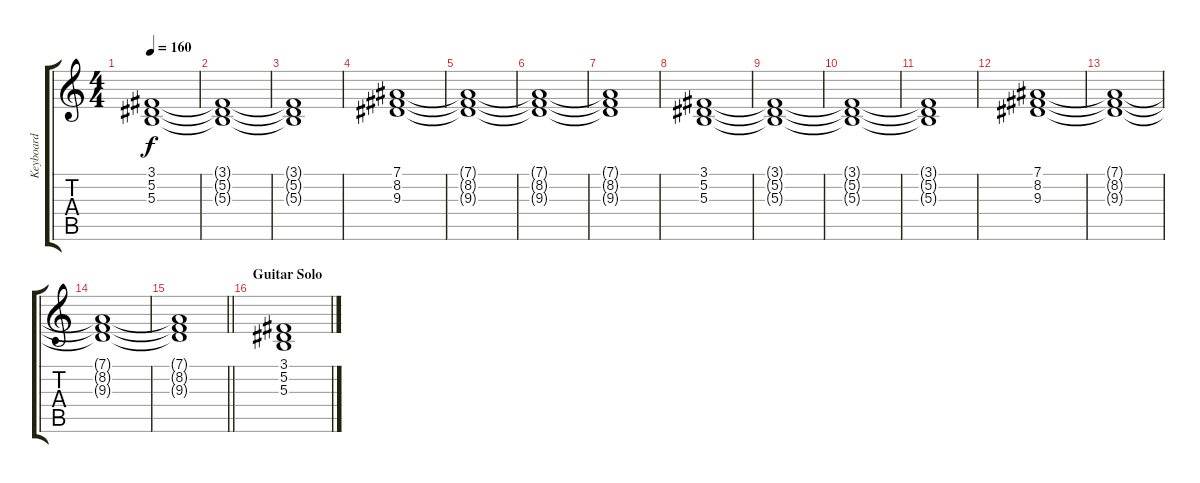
\track ("Keyboard" "Keyboard") {instrument stringensemble1}
\staff {score tabs}
\tuning (Eb4 Bb3 Gb3 Db3 Ab2 Eb2) {hide}
\ts (4 4)
\tempo 160
\clef g2
\ks c
(3.1{t} 5.2{t} 5.3{t}).1{dy f} |
(3.1{t} 5.2{t} 5.3{t}).1 |
(3.1{t} 5.2{t} 5.3{t}).1 |
(7.1 8.2 9.3).1 |
(7.1{t} 8.2{t} 9.3{t}).1 |
(7.1{t} 8.2{t} 9.3{t}).1 |
(7.1{t} 8.2{t} 9.3{t}).1 |
(3.1 5.2 5.3).1{instrument stringensemble1} |
(3.1{t} 5.2{t} 5.3{t}).1 |
(3.1{t} 5.2{t} 5.3{t}).1 |
(3.1{t} 5.2{t} 5.3{t}).1 |
(7.1 8.2 9.3).1 |
(7.1{t} 8.2{t} 9.3{t}).1 |
(7.1{t} 8.2{t} 9.3{t}).1 |
\barLineRight lightlight
(7.1{t} 8.2{t} 9.3{t}).1 |
\section ("" "Guitar Solo")
(3.1 5.2 5.3).1{instrument stringensemble1}
